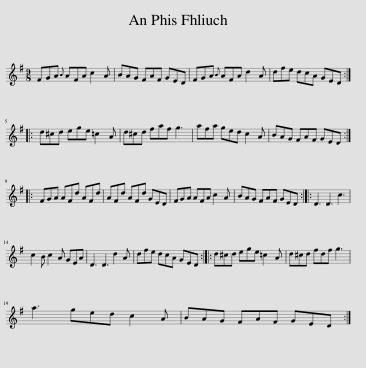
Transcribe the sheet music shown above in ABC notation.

X:1
L:1/8
M:9/8
I:linebreak $
K:G
V:1 treble
V:1
 FGA{B} AFA c2 A | BAG FAF GED | FGA{B} AFA d2 A | dfe dcA GED ::$ d^cd ege =c2 A | %5
 d^cd faf g3 | afa ged c2 A | BAG FAF GED ::$ FGA AFd AFd | AFd AFd GED | %10
 FGA AFA c2 A | BAG FAF GED :: D3 D3 c3 |$ c2 B c2 A GEA | D3 D3 d2 A | %15
 dfe dcA GED :: d^cd ege =c2 A | d^cd fdf g3 |$ a3 ged c2 A | BAG FAF GED :| %20
